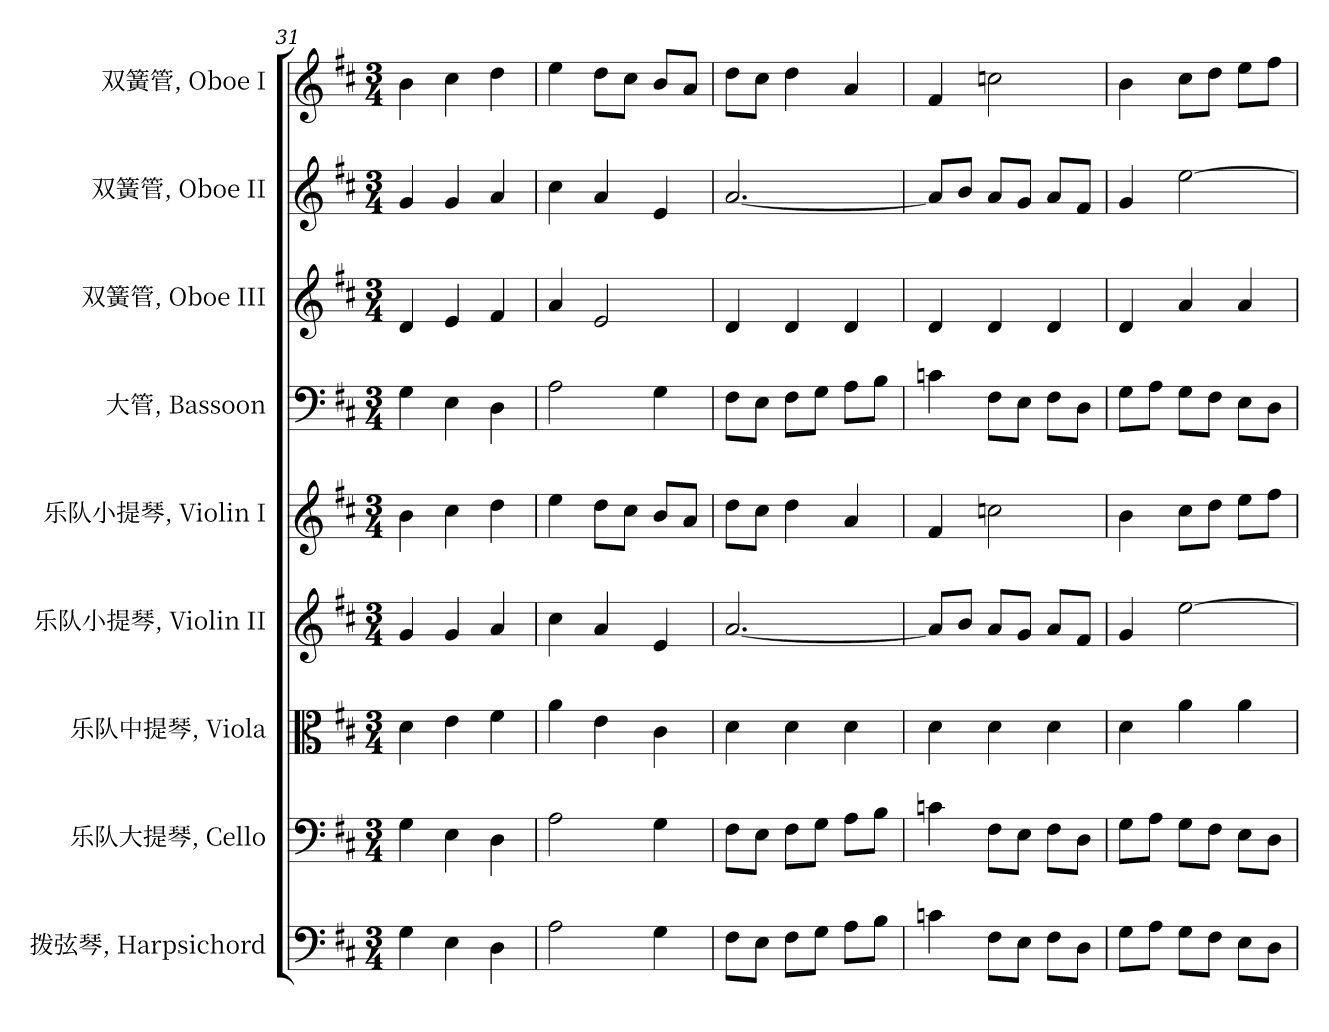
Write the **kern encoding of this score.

**kern	**kern	**kern	**kern	**kern	**kern	**kern	**kern	**kern
*part9	*part8	*part7	*part6	*part5	*part4	*part3	*part2	*part1
*staff9	*staff8	*staff7	*staff6	*staff5	*staff4	*staff3	*staff2	*staff1
*I"拨弦琴, Harpsichord	*I"乐队大提琴, Cello	*I"乐队中提琴, Viola	*I"乐队小提琴, Violin II	*I"乐队小提琴, Violin I	*I"大管, Bassoon	*I"双簧管, Oboe III	*I"双簧管, Oboe II	*I"双簧管, Oboe I
*I'Hch.	*	*	*	*	*I'Bsn.	*I'Ob.	*I'Ob.	*I'Ob.
!!LO:PB:g=z
*clefF4	*clefF4	*clefC3	*clefG2	*clefG2	*clefF4	*clefG2	*clefG2	*clefG2
*k[f#c#]	*k[f#c#]	*k[f#c#]	*k[f#c#]	*k[f#c#]	*k[f#c#]	*k[f#c#]	*k[f#c#]	*k[f#c#]
*M3/4	*M3/4	*M3/4	*M3/4	*M3/4	*M3/4	*M3/4	*M3/4	*M3/4
=31	=31	=31	=31	=31	=31	=31	=31	=31
4G\	4G\	4d\	4g/	4b\	4G\	4d/	4g/	4b\
4E\	4E\	4e\	4g/	4cc#\	4E\	4e/	4g/	4cc#\
4D\	4D\	4f#\	4a/	4dd\	4D\	4f#/	4a/	4dd\
=32	=32	=32	=32	=32	=32	=32	=32	=32
2A\	2A\	4a\	4cc#\	4ee\	2A\	4a/	4cc#\	4ee\
.	.	4e\	4a/	8dd\L	.	2e/	4a/	8dd\L
.	.	.	.	8cc#\J	.	.	.	8cc#\J
4G\	4G\	4c#\	4e/	8b/L	4G\	.	4e/	8b/L
.	.	.	.	8a/J	.	.	.	8a/J
=33	=33	=33	=33	=33	=33	=33	=33	=33
8F#\L	8F#\L	4d\	[2.a/	8dd\L	8F#\L	4d/	[2.a/	8dd\L
8E\J	8E\J	.	.	8cc#\J	8E\J	.	.	8cc#\J
8F#\L	8F#\L	4d\	.	4dd\	8F#\L	4d/	.	4dd\
8G\J	8G\J	.	.	.	8G\J	.	.	.
8A\L	8A\L	4d\	.	4a/	8A\L	4d/	.	4a/
8B\J	8B\J	.	.	.	8B\J	.	.	.
=34	=34	=34	=34	=34	=34	=34	=34	=34
4cn\	4cn\	4d\	8a/L]	4f#/	4cn\	4d/	8a/L]	4f#/
.	.	.	8b/J	.	.	.	8b/J	.
8F#\L	8F#\L	4d\	8a/L	2ccn\	8F#\L	4d/	8a/L	2ccn\
8E\J	8E\J	.	8g/J	.	8E\J	.	8g/J	.
8F#\L	8F#\L	4d\	8a/L	.	8F#\L	4d/	8a/L	.
8D\J	8D\J	.	8f#/J	.	8D\J	.	8f#/J	.
=35	=35	=35	=35	=35	=35	=35	=35	=35
8G\L	8G\L	4d\	4g/	4b\	8G\L	4d/	4g/	4b\
8A\J	8A\J	.	.	.	8A\J	.	.	.
8G\L	8G\L	4a\	[2ee\	8cc#\L	8G\L	4a/	[2ee\	8cc#\L
8F#\J	8F#\J	.	.	8dd\J	8F#\J	.	.	8dd\J
8E\L	8E\L	4a\	.	8ee\L	8E\L	4a/	.	8ee\L
8D\J	8D\J	.	.	8ff#\J	8D\J	.	.	8ff#\J
=	=	=	=	=	=	=	=	=
*-	*-	*-	*-	*-	*-	*-	*-	*-
